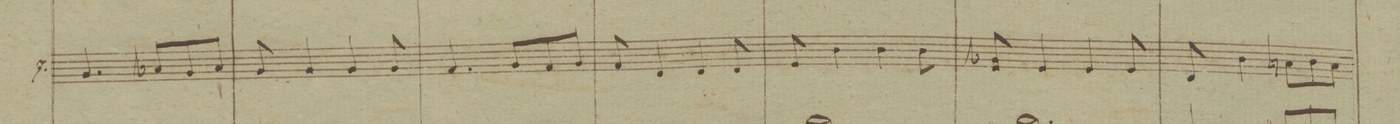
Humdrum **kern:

**kern	**dynam
*I"7.	*
*clefC3	*
*k[b-]	*
*M3/4	*
4.A/	.
8B-X/L	.
8A/	.
8B-/J	.
=37	=37
8A/	.
4A/	.
4A/	.
8A/	.
=38	=38
4.G/	.
8A/L	.
8G/	.
8A/J	.
=39	=39
8G/	.
4E/	.
4E/	.
8E/	.
=40	=40
8F/	.
4c\	.
4c\	.
8c\	.
=41	=41
8F/ 8A-X	.
4F/	.
4F/	.
8F/	.
=42	=42
8E/	.
4c\	.
8Bn\L	.
8c\	.
8B\J	.
=43	=43
*-	*-
